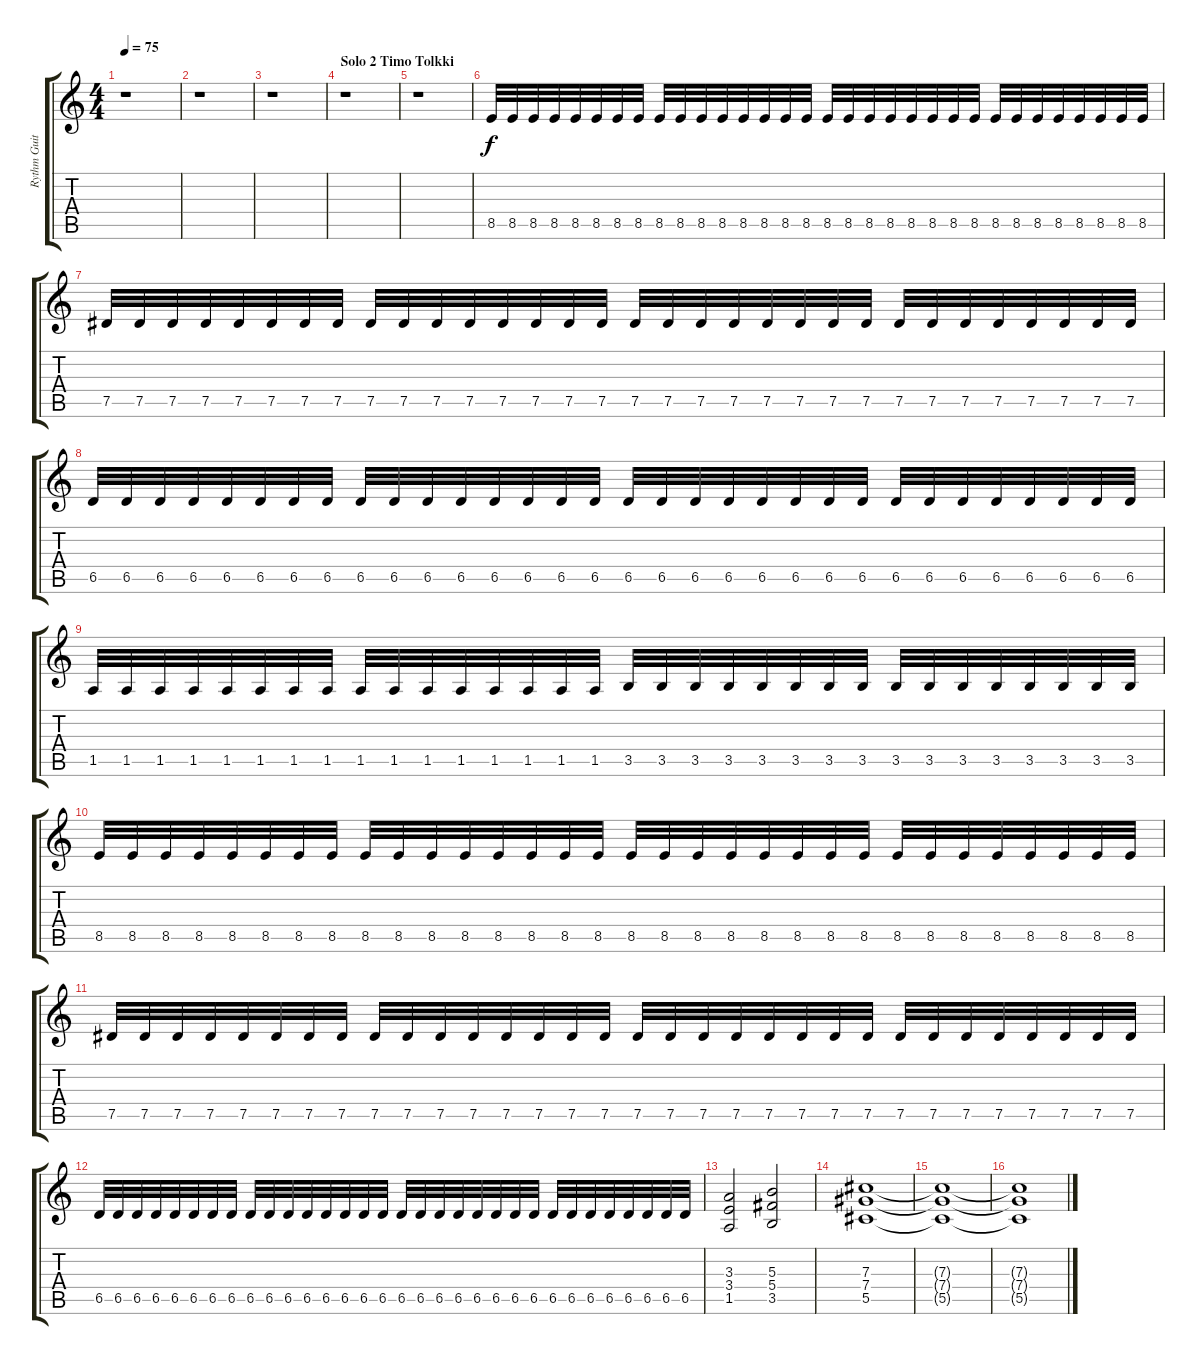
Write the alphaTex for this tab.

\track ("Rythm Guitar during Solo" "Rythm Guit") {instrument distortionguitar}
\staff {score tabs}
\tuning (Eb4 Bb3 Gb3 Db3 Ab2 Eb2) {hide}
\ts (4 4)
\tempo 75
\clef g2
\ks c
r.1{dy f} |
r.1 |
r.1 |
\section ("" "Solo 2 Timo Tolkki")
r.1 |
r.1 |
8.5.32 8.5.32 8.5.32 8.5.32 8.5.32 8.5.32 8.5.32 8.5.32 8.5.32 8.5.32 8.5.32 8.5.32 8.5.32 8.5.32 8.5.32 8.5.32 8.5.32 8.5.32 8.5.32 8.5.32 8.5.32 8.5.32 8.5.32 8.5.32 8.5.32 8.5.32 8.5.32 8.5.32 8.5.32 8.5.32 8.5.32 8.5.32 |
7.5.32 7.5.32 7.5.32 7.5.32 7.5.32 7.5.32 7.5.32 7.5.32 7.5.32 7.5.32 7.5.32 7.5.32 7.5.32 7.5.32 7.5.32 7.5.32 7.5.32 7.5.32 7.5.32 7.5.32 7.5.32 7.5.32 7.5.32 7.5.32 7.5.32 7.5.32 7.5.32 7.5.32 7.5.32 7.5.32 7.5.32 7.5.32 |
6.5.32 6.5.32 6.5.32 6.5.32 6.5.32 6.5.32 6.5.32 6.5.32 6.5.32 6.5.32 6.5.32 6.5.32 6.5.32 6.5.32 6.5.32 6.5.32 6.5.32 6.5.32 6.5.32 6.5.32 6.5.32 6.5.32 6.5.32 6.5.32 6.5.32 6.5.32 6.5.32 6.5.32 6.5.32 6.5.32 6.5.32 6.5.32 |
1.5.32 1.5.32 1.5.32 1.5.32 1.5.32 1.5.32 1.5.32 1.5.32 1.5.32 1.5.32 1.5.32 1.5.32 1.5.32 1.5.32 1.5.32 1.5.32 3.5.32 3.5.32 3.5.32 3.5.32 3.5.32 3.5.32 3.5.32 3.5.32 3.5.32 3.5.32 3.5.32 3.5.32 3.5.32 3.5.32 3.5.32 3.5.32 |
8.5.32 8.5.32 8.5.32 8.5.32 8.5.32 8.5.32 8.5.32 8.5.32 8.5.32 8.5.32 8.5.32 8.5.32 8.5.32 8.5.32 8.5.32 8.5.32 8.5.32 8.5.32 8.5.32 8.5.32 8.5.32 8.5.32 8.5.32 8.5.32 8.5.32 8.5.32 8.5.32 8.5.32 8.5.32 8.5.32 8.5.32 8.5.32 |
7.5.32 7.5.32 7.5.32 7.5.32 7.5.32 7.5.32 7.5.32 7.5.32 7.5.32 7.5.32 7.5.32 7.5.32 7.5.32 7.5.32 7.5.32 7.5.32 7.5.32 7.5.32 7.5.32 7.5.32 7.5.32 7.5.32 7.5.32 7.5.32 7.5.32 7.5.32 7.5.32 7.5.32 7.5.32 7.5.32 7.5.32 7.5.32 |
6.5.32 6.5.32 6.5.32 6.5.32 6.5.32 6.5.32 6.5.32 6.5.32 6.5.32 6.5.32 6.5.32 6.5.32 6.5.32 6.5.32 6.5.32 6.5.32 6.5.32 6.5.32 6.5.32 6.5.32 6.5.32 6.5.32 6.5.32 6.5.32 6.5.32 6.5.32 6.5.32 6.5.32 6.5.32 6.5.32 6.5.32 6.5.32 |
(3.3 3.4 1.5).2 (5.3 5.4 3.5).2 |
(7.3 7.4 5.5).1 |
(7.3{t} 7.4{t} 5.5{t}).1 |
(7.3{t} 7.4{t} 5.5{t}).1
